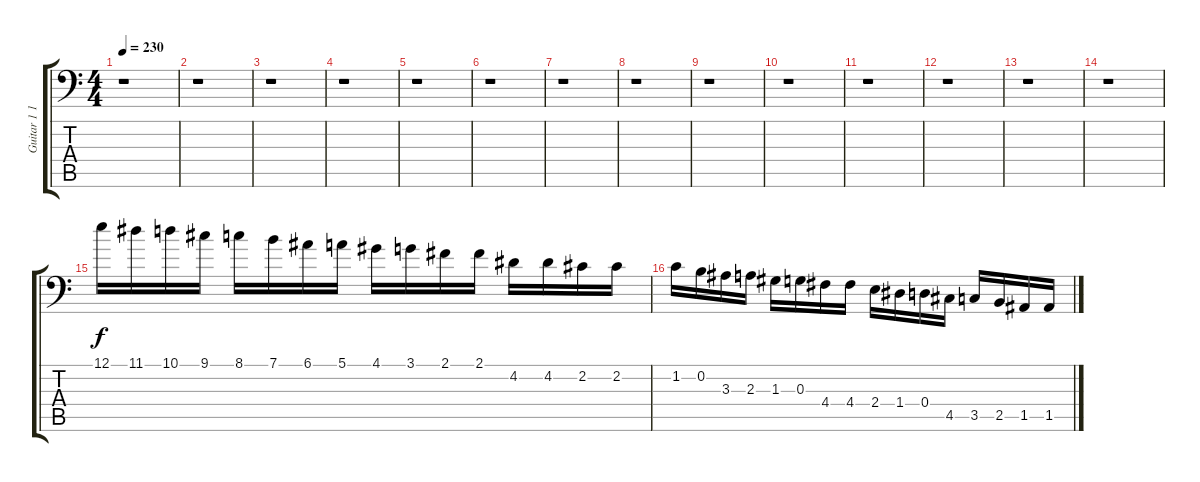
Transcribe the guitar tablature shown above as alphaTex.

\track ("Guitar 1 1 octave down" "Guitar 1 1") {instrument overdrivenguitar}
\staff {score tabs}
\tuning (E3 B2 G2 D2 A1 E1) {hide}
\ts (4 4)
\tempo 230
\clef f4
\ks c
r.1{dy f} |
r.1 |
r.1 |
r.1 |
r.1 |
r.1 |
r.1 |
r.1 |
r.1 |
r.1 |
r.1 |
r.1 |
r.1 |
r.1 |
12.1.16 11.1.16 10.1.16 9.1.16 8.1.16 7.1.16 6.1.16 5.1.16 4.1.16 3.1.16 2.1.16 2.1.16 4.2.16 4.2.16 2.2.16 2.2.16 |
1.2.16 0.2.16 3.3.16 2.3.16 1.3.16 0.3.16 4.4.16 4.4.16 2.4.16 1.4.16 0.4.16 4.5.16 3.5.16 2.5.16 1.5.16 1.5.16
